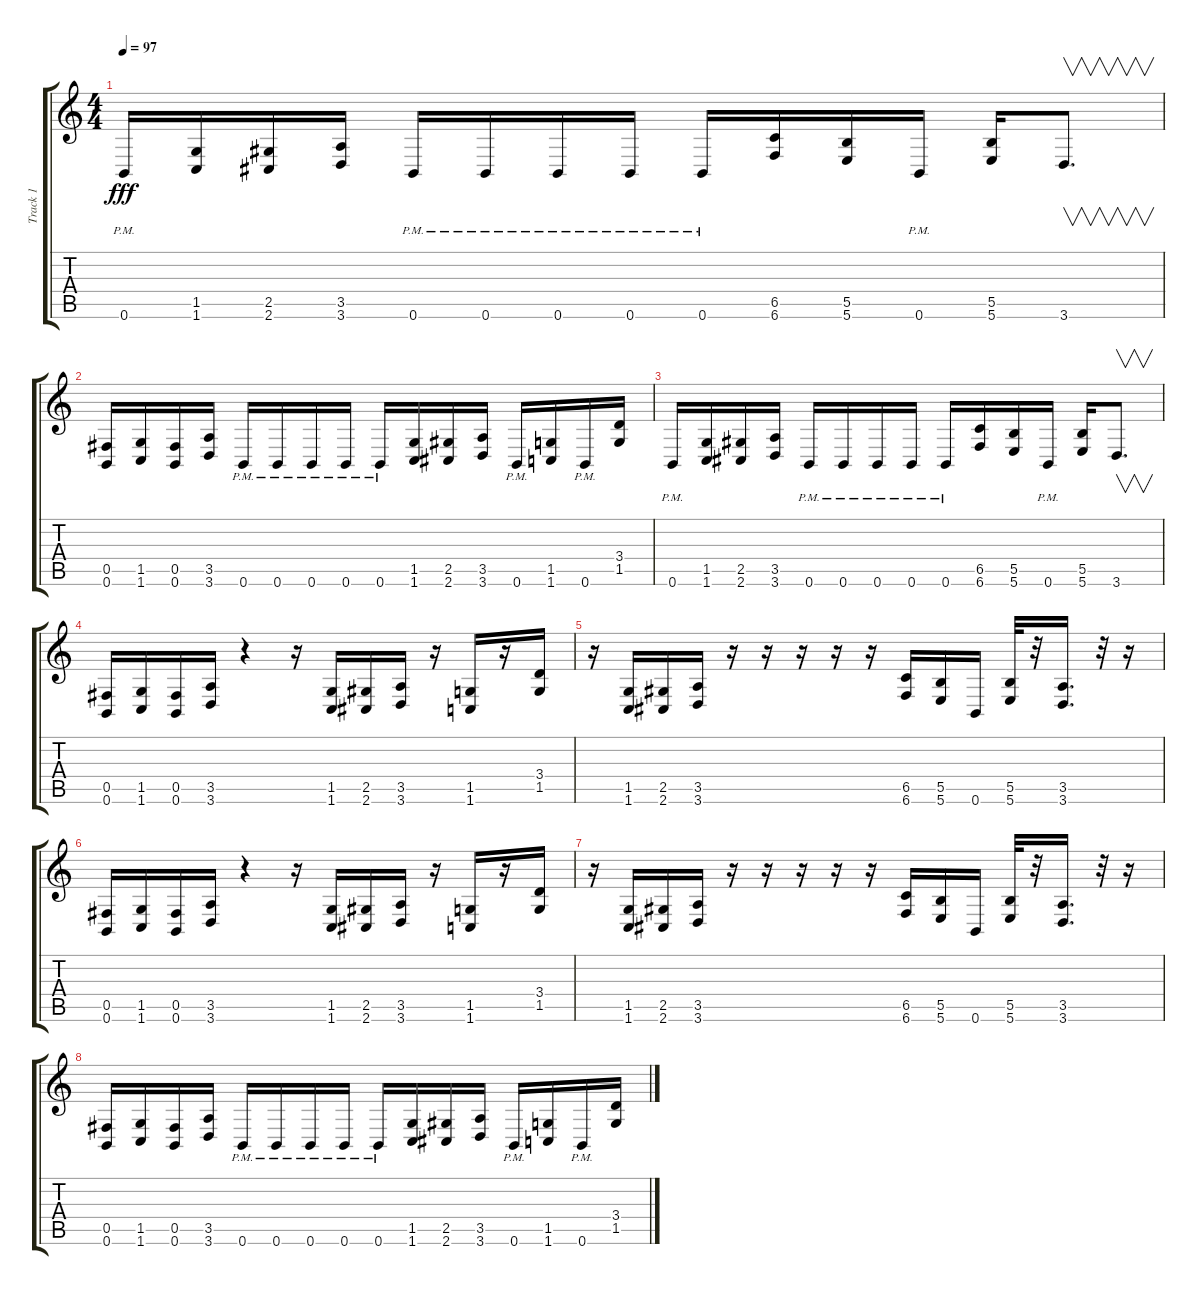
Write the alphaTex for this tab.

\track ("Track 1" "Track 1") {instrument distortionguitar}
\staff {score tabs}
\tuning (Db4 Ab3 E3 B2 Gb2 B1) {hide}
\ts (4 4)
\tempo 97
\clef g2
\ks c
0.6{pm}.16{dy fff} (1.5 1.6).16 (2.5 2.6).16 (3.5 3.6).16 0.6{pm}.16 0.6{pm}.16 0.6{pm}.16 0.6{pm}.16 0.6{pm}.16 (6.5 6.6).16 (5.5 5.6).16 0.6{pm}.16 (5.5 5.6).16 3.6.8{v d} |
(0.5 0.6).16 (1.5 1.6).16 (0.5 0.6).16 (3.5 3.6).16 0.6{pm}.16 0.6{pm}.16 0.6{pm}.16 0.6{pm}.16 0.6{pm}.16 (1.5 1.6).16 (2.5 2.6).16 (3.5 3.6).16 0.6{pm}.16 (1.5 1.6).16 0.6{pm}.16 (3.4 1.5).16 |
0.6{pm}.16 (1.5 1.6).16 (2.5 2.6).16 (3.5 3.6).16 0.6{pm}.16 0.6{pm}.16 0.6{pm}.16 0.6{pm}.16 0.6{pm}.16 (6.5 6.6).16 (5.5 5.6).16 0.6{pm}.16 (5.5 5.6).16 3.6.8{v d} |
(0.5 0.6).16 (1.5 1.6).16 (0.5 0.6).16 (3.5 3.6).16 r.4 r.16 (1.5 1.6).16 (2.5 2.6).16 (3.5 3.6).16 r.16 (1.5 1.6).16 r.16 (3.4 1.5).16 |
r.16 (1.5 1.6).16 (2.5 2.6).16 (3.5 3.6).16 r.16 r.16 r.16 r.16 r.16 (6.5 6.6).16 (5.5 5.6).16 0.6.16 (5.5 5.6).32 r.32 (3.5 3.6).16{d} r.32 r.16 |
(0.5 0.6).16 (1.5 1.6).16 (0.5 0.6).16 (3.5 3.6).16 r.4 r.16 (1.5 1.6).16 (2.5 2.6).16 (3.5 3.6).16 r.16 (1.5 1.6).16 r.16 (3.4 1.5).16 |
r.16 (1.5 1.6).16 (2.5 2.6).16 (3.5 3.6).16 r.16 r.16 r.16 r.16 r.16 (6.5 6.6).16 (5.5 5.6).16 0.6.16 (5.5 5.6).32 r.32 (3.5 3.6).16{d} r.32 r.16 |
(0.5 0.6).16 (1.5 1.6).16 (0.5 0.6).16 (3.5 3.6).16 0.6{pm}.16 0.6{pm}.16 0.6{pm}.16 0.6{pm}.16 0.6{pm}.16 (1.5 1.6).16 (2.5 2.6).16 (3.5 3.6).16 0.6{pm}.16 (1.5 1.6).16 0.6{pm}.16 (3.4 1.5).16
